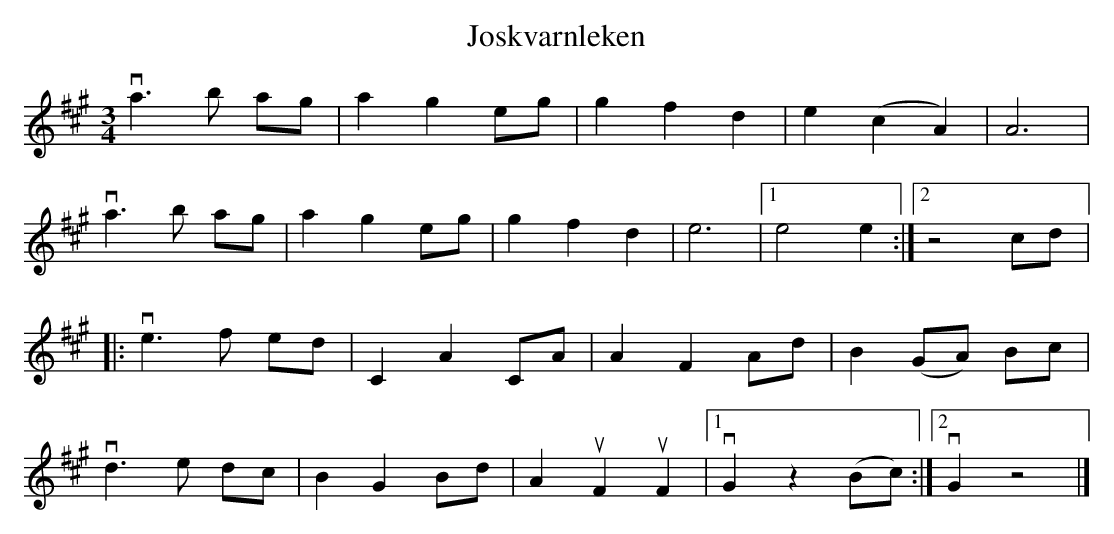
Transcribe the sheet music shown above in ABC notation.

X:1
T: Joskvarnleken
M: 3/4
L: 1/8
K: A
va3 b ag | a2 g2 eg | g2 f2 d2 | e2 (c2 A2) | A6 |
va3 b ag | a2 g2 eg | g2 f2 d2 | e6 |1 e4 e2 :|2 z4 cd |:
ve3 f ed | C2 A2 CA | A2 F2 Ad | B2 (GA) Bc |
vd3 e dc | B2 G2 Bd | A2 uF2 uF2 |1 vG2 z2 (Bc) :|2 vG2 z4 |]
